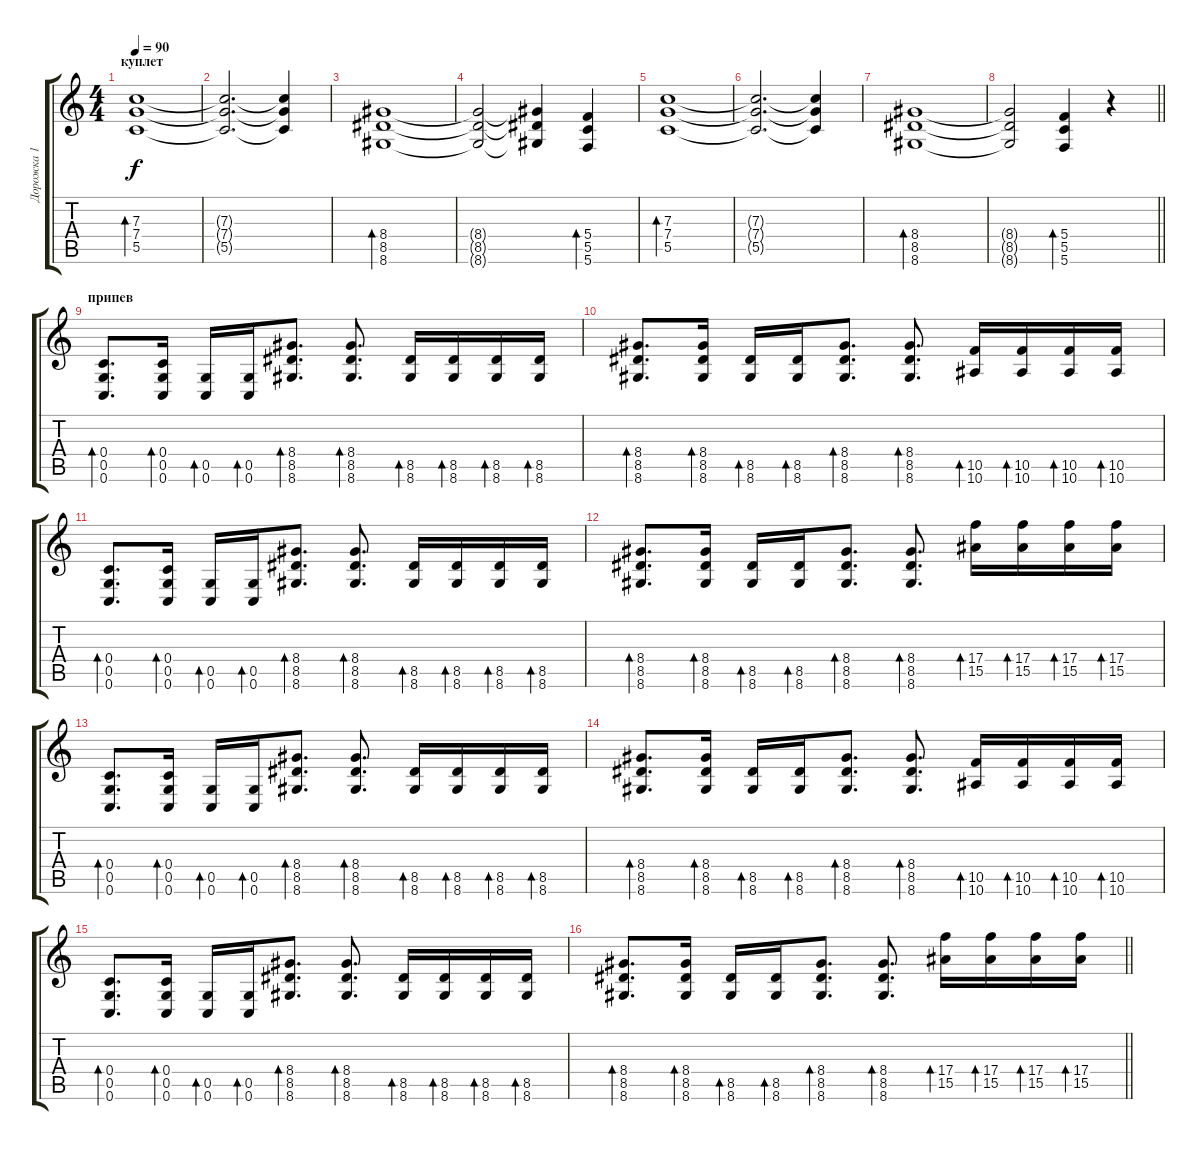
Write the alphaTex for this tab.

\track ("Дорожка 1" "Дорожка 1") {instrument distortionguitar}
\staff {score tabs}
\tuning (D4 A3 F3 C3 G2 C2) {hide}
\ts (4 4)
\section ("" "куплет")
\tempo 90
\clef g2
\ks c
(7.3 7.4 5.5).1{bd 60 dy f} |
(7.3{t} 7.4{t} 5.5{t}).2{d} (7.3{t} 7.4{t} 5.5{t}).4 |
(8.4 8.5 8.6).1{bd 60} |
(8.4{t} 8.5{t} 8.6{t}).2 (8.4{t} 8.5{t} 8.6{t}).4 (5.4 5.5 5.6).4{bd 60} |
(7.3 7.4 5.5).1{bd 60} |
(7.3{t} 7.4{t} 5.5{t}).2{d} (7.3{t} 7.4{t} 5.5{t}).4 |
(8.4 8.5 8.6).1{bd 60} |
\barLineRight lightlight
(8.4{t} 8.5{t} 8.6{t}).2 (5.4 5.5 5.6).4{bd 60} r.4 |
\section ("" "припев")
(0.4 0.5 0.6).8{d bd 60} (0.4 0.5 0.6).16{bd 60} (0.5 0.6).16{bd 60} (0.5 0.6).16{bd 60} (8.4 8.5 8.6).8{d bd 60} (8.4 8.5 8.6).8{d bd 60} (8.5 8.6).16{bd 60} (8.5 8.6).16{bd 60} (8.5 8.6).16{bd 60} (8.5 8.6).16{bd 60} |
(8.4 8.5 8.6).8{d bd 60} (8.4 8.5 8.6).16{bd 60} (8.5 8.6).16{bd 60} (8.5 8.6).16{bd 60} (8.4 8.5 8.6).8{d bd 60} (8.4 8.5 8.6).8{d bd 60} (10.5 10.6).16{bd 60} (10.5 10.6).16{bd 60} (10.5 10.6).16{bd 60} (10.5 10.6).16{bd 60} |
(0.4 0.5 0.6).8{d bd 60} (0.4 0.5 0.6).16{bd 60} (0.5 0.6).16{bd 60} (0.5 0.6).16{bd 60} (8.4 8.5 8.6).8{d bd 60} (8.4 8.5 8.6).8{d bd 60} (8.5 8.6).16{bd 60} (8.5 8.6).16{bd 60} (8.5 8.6).16{bd 60} (8.5 8.6).16{bd 60} |
(8.4 8.5 8.6).8{d bd 60} (8.4 8.5 8.6).16{bd 60} (8.5 8.6).16{bd 60} (8.5 8.6).16{bd 60} (8.4 8.5 8.6).8{d bd 60} (8.4 8.5 8.6).8{d bd 60} (17.4 15.5).16{bd 60} (17.4 15.5).16{bd 60} (17.4 15.5).16{bd 60} (17.4 15.5).16{bd 60} |
(0.4 0.5 0.6).8{d bd 60} (0.4 0.5 0.6).16{bd 60} (0.5 0.6).16{bd 60} (0.5 0.6).16{bd 60} (8.4 8.5 8.6).8{d bd 60} (8.4 8.5 8.6).8{d bd 60} (8.5 8.6).16{bd 60} (8.5 8.6).16{bd 60} (8.5 8.6).16{bd 60} (8.5 8.6).16{bd 60} |
(8.4 8.5 8.6).8{d bd 60} (8.4 8.5 8.6).16{bd 60} (8.5 8.6).16{bd 60} (8.5 8.6).16{bd 60} (8.4 8.5 8.6).8{d bd 60} (8.4 8.5 8.6).8{d bd 60} (10.5 10.6).16{bd 60} (10.5 10.6).16{bd 60} (10.5 10.6).16{bd 60} (10.5 10.6).16{bd 60} |
(0.4 0.5 0.6).8{d bd 60} (0.4 0.5 0.6).16{bd 60} (0.5 0.6).16{bd 60} (0.5 0.6).16{bd 60} (8.4 8.5 8.6).8{d bd 60} (8.4 8.5 8.6).8{d bd 60} (8.5 8.6).16{bd 60} (8.5 8.6).16{bd 60} (8.5 8.6).16{bd 60} (8.5 8.6).16{bd 60} |
\barLineRight lightlight
(8.4 8.5 8.6).8{d bd 60} (8.4 8.5 8.6).16{bd 60} (8.5 8.6).16{bd 60} (8.5 8.6).16{bd 60} (8.4 8.5 8.6).8{d bd 60} (8.4 8.5 8.6).8{d bd 60} (17.4 15.5).16{bd 60} (17.4 15.5).16{bd 60} (17.4 15.5).16{bd 60} (17.4 15.5).16{bd 60}
